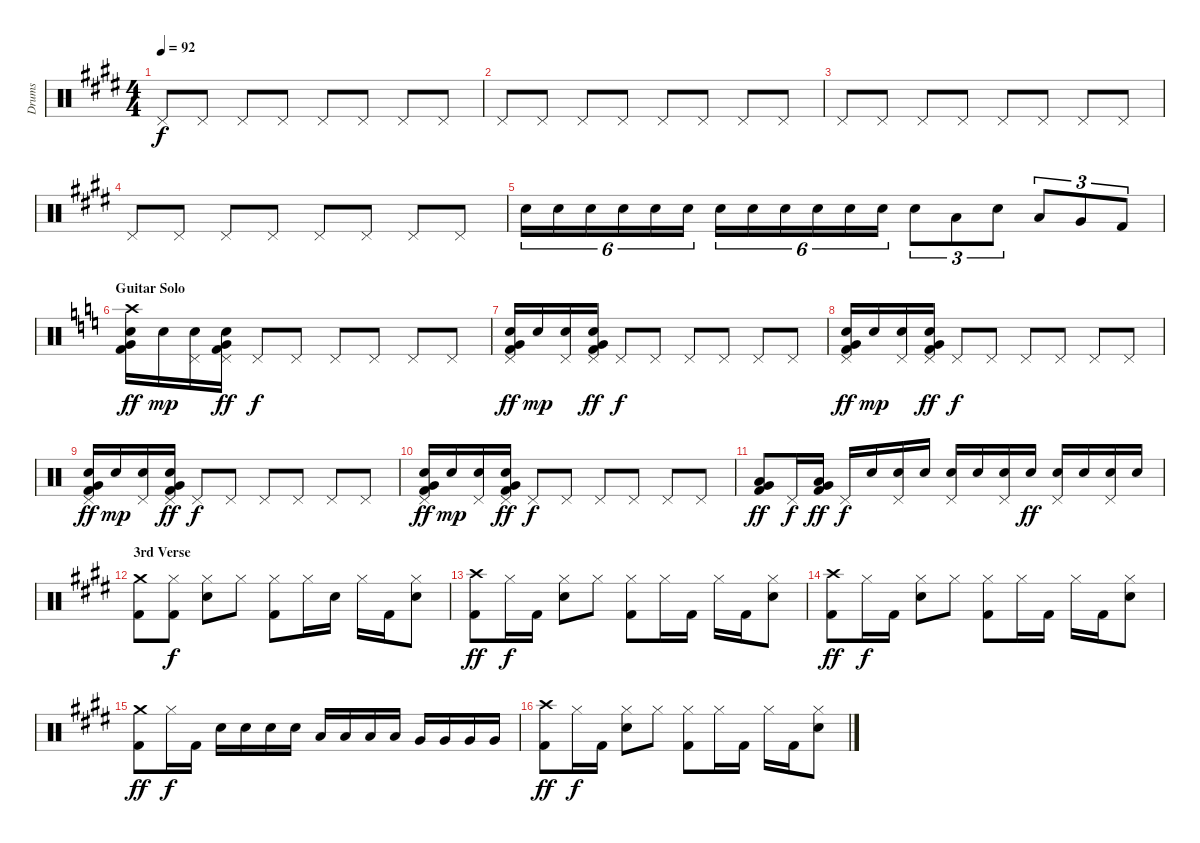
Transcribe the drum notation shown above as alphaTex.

\track ("Drums" "Drums") {instrument percussion}
\staff {score}
\articulation defaults
\ts (4 4)
\tempo 92
\clef neutral
\ks e "Pedal Hi-Hat (hit)".8{dy f} "Pedal Hi-Hat (hit)".8 "Pedal Hi-Hat (hit)".8 "Pedal Hi-Hat (hit)".8 "Pedal Hi-Hat (hit)".8 "Pedal Hi-Hat (hit)".8 "Pedal Hi-Hat (hit)".8 "Pedal Hi-Hat (hit)".8
|
"Pedal Hi-Hat (hit)".8 "Pedal Hi-Hat (hit)".8 "Pedal Hi-Hat (hit)".8 "Pedal Hi-Hat (hit)".8 "Pedal Hi-Hat (hit)".8 "Pedal Hi-Hat (hit)".8 "Pedal Hi-Hat (hit)".8 "Pedal Hi-Hat (hit)".8 |
"Pedal Hi-Hat (hit)".8 "Pedal Hi-Hat (hit)".8 "Pedal Hi-Hat (hit)".8 "Pedal Hi-Hat (hit)".8 "Pedal Hi-Hat (hit)".8 "Pedal Hi-Hat (hit)".8 "Pedal Hi-Hat (hit)".8 "Pedal Hi-Hat (hit)".8 |
"Pedal Hi-Hat (hit)".8 "Pedal Hi-Hat (hit)".8 "Pedal Hi-Hat (hit)".8 "Pedal Hi-Hat (hit)".8 "Pedal Hi-Hat (hit)".8 "Pedal Hi-Hat (hit)".8 "Pedal Hi-Hat (hit)".8 "Pedal Hi-Hat (hit)".8 |
"Snare (hit) 2".16{tu (6 4)} "Snare (hit) 2".16{tu (6 4)} "Snare (hit) 2".16{tu (6 4)} "Snare (hit) 2".16{tu (6 4)} "Snare (hit) 2".16{tu (6 4)} "Snare (hit) 2".16{tu (6 4)} "Snare (hit) 2".16{tu (6 4)} "Snare (hit) 2".16{tu (6 4)} "Snare (hit) 2".16{tu (6 4)} "Snare (hit) 2".16{tu (6 4)} "Snare (hit) 2".16{tu (6 4)} "Snare (hit) 2".16{tu (6 4)} "Snare (hit) 2".8{tu (3 2)} "Low Tom (hit)".8{tu (3 2)} "Snare (hit) 2".8{tu (3 2)} "Low Tom (hit)".8{tu (3 2)} "Very Low Tom (hit)".8{tu (3 2)} "Kick (hit) 2".8{tu (3 2)} |
\section ("" "Guitar Solo")
\ks c
("Crash high (hit)" "Snare (hit) 2" "Very Low Tom (hit)" "Kick (hit) 2").16{dy ff} "Snare (hit) 2".16{dy mp} ("Pedal Hi-Hat (hit)" "Snare (hit) 2").16 ("Pedal Hi-Hat (hit)" "Snare (hit) 2" "Very Low Tom (hit)" "Kick (hit) 2").16{dy ff} "Pedal Hi-Hat (hit)".8{dy f} "Pedal Hi-Hat (hit)".8 "Pedal Hi-Hat (hit)".8 "Pedal Hi-Hat (hit)".8 "Pedal Hi-Hat (hit)".8 "Pedal Hi-Hat (hit)".8 |
("Pedal Hi-Hat (hit)" "Snare (hit) 2" "Very Low Tom (hit)" "Kick (hit) 2").16{dy ff} "Snare (hit) 2".16{dy mp} ("Pedal Hi-Hat (hit)" "Snare (hit) 2").16 ("Pedal Hi-Hat (hit)" "Snare (hit) 2" "Very Low Tom (hit)" "Kick (hit) 2").16{dy ff} "Pedal Hi-Hat (hit)".8{dy f} "Pedal Hi-Hat (hit)".8 "Pedal Hi-Hat (hit)".8 "Pedal Hi-Hat (hit)".8 "Pedal Hi-Hat (hit)".8 "Pedal Hi-Hat (hit)".8 |
("Pedal Hi-Hat (hit)" "Snare (hit) 2" "Very Low Tom (hit)" "Kick (hit) 2").16{dy ff} "Snare (hit) 2".16{dy mp} ("Pedal Hi-Hat (hit)" "Snare (hit) 2").16 ("Pedal Hi-Hat (hit)" "Snare (hit) 2" "Very Low Tom (hit)" "Kick (hit) 2").16{dy ff} "Pedal Hi-Hat (hit)".8{dy f} "Pedal Hi-Hat (hit)".8 "Pedal Hi-Hat (hit)".8 "Pedal Hi-Hat (hit)".8 "Pedal Hi-Hat (hit)".8 "Pedal Hi-Hat (hit)".8 |
("Pedal Hi-Hat (hit)" "Snare (hit) 2" "Very Low Tom (hit)" "Kick (hit) 2").16{dy ff} "Snare (hit) 2".16{dy mp} ("Pedal Hi-Hat (hit)" "Snare (hit) 2").16 ("Pedal Hi-Hat (hit)" "Snare (hit) 2" "Very Low Tom (hit)" "Kick (hit) 2").16{dy ff} "Pedal Hi-Hat (hit)".8{dy f} "Pedal Hi-Hat (hit)".8 "Pedal Hi-Hat (hit)".8 "Pedal Hi-Hat (hit)".8 "Pedal Hi-Hat (hit)".8 "Pedal Hi-Hat (hit)".8 |
("Pedal Hi-Hat (hit)" "Snare (hit) 2" "Very Low Tom (hit)" "Kick (hit) 2").16{dy ff} "Snare (hit) 2".16{dy mp} ("Pedal Hi-Hat (hit)" "Snare (hit) 2").16 ("Pedal Hi-Hat (hit)" "Snare (hit) 2" "Very Low Tom (hit)" "Kick (hit) 2").16{dy ff} "Pedal Hi-Hat (hit)".8{dy f} "Pedal Hi-Hat (hit)".8 "Pedal Hi-Hat (hit)".8 "Pedal Hi-Hat (hit)".8 "Pedal Hi-Hat (hit)".8 "Pedal Hi-Hat (hit)".8 |
("Very Low Tom (hit)" "Low Tom (hit)" "Kick (hit) 2").8{dy ff} "Pedal Hi-Hat (hit)".16{dy f} ("Very Low Tom (hit)" "Low Tom (hit)" "Kick (hit) 2").16{dy ff} "Pedal Hi-Hat (hit)".16{dy f} "Snare (hit) 2".16 ("Pedal Hi-Hat (hit)" "Snare (hit) 2").16 "Snare (hit) 2".16 ("Pedal Hi-Hat (hit)" "Snare (hit) 2").16 "Snare (hit) 2".16 ("Pedal Hi-Hat (hit)" "Snare (hit) 2").16 "Snare (hit) 2".16{dy ff} ("Pedal Hi-Hat (hit)" "Snare (hit) 2").16 "Snare (hit) 2".16 ("Pedal Hi-Hat (hit)" "Snare (hit) 2").16 "Snare (hit) 2".16 |
\section ("" "3rd Verse")
\ks e
("Crash medium (hit)" "Kick (hit) 2").8 ("Hi-Hat (closed)" "Kick (hit) 2").8{dy f} ("Hi-Hat (closed)" "Snare (hit) 2").8 "Hi-Hat (closed)".8 ("Hi-Hat (closed)" "Kick (hit) 2").8 "Hi-Hat (closed)".16 "Snare (hit) 2".16 "Hi-Hat (closed)".16 "Kick (hit) 2".16 ("Hi-Hat (closed)" "Snare (hit) 2").8 |
("Crash high (hit)" "Kick (hit) 2").8{dy ff} "Hi-Hat (closed)".16{dy f} "Kick (hit) 2".16 ("Hi-Hat (closed)" "Snare (hit) 2").8 "Hi-Hat (closed)".8 ("Hi-Hat (closed)" "Kick (hit) 2").8 "Hi-Hat (closed)".16 "Kick (hit) 2".16 "Hi-Hat (closed)".16 "Kick (hit) 2".16 ("Hi-Hat (closed)" "Snare (hit) 2").8 |
("Crash high (hit)" "Kick (hit) 2").8{dy ff} "Hi-Hat (closed)".16{dy f} "Kick (hit) 2".16 ("Hi-Hat (closed)" "Snare (hit) 2").8 "Hi-Hat (closed)".8 ("Hi-Hat (closed)" "Kick (hit) 2").8 "Hi-Hat (closed)".16 "Kick (hit) 2".16 "Hi-Hat (closed)".16 "Kick (hit) 2".16 ("Hi-Hat (closed)" "Snare (hit) 2").8 |
("Crash medium (hit)" "Kick (hit) 2").8{dy ff} "Hi-Hat (closed)".16{dy f} "Kick (hit) 2".16 "Snare (hit) 2".16 "Snare (hit) 2".16 "Snare (hit) 2".16 "Snare (hit) 2".16 "Low Tom (hit)".16 "Low Tom (hit)".16 "Low Tom (hit)".16 "Low Tom (hit)".16 "Very Low Tom (hit)".16 "Very Low Tom (hit)".16 "Very Low Tom (hit)".16 "Very Low Tom (hit)".16 |
("Crash high (hit)" "Kick (hit) 2").8{dy ff} "Hi-Hat (closed)".16{dy f} "Kick (hit) 2".16 ("Hi-Hat (closed)" "Snare (hit) 2").8 "Hi-Hat (closed)".8 ("Hi-Hat (closed)" "Kick (hit) 2").8 "Hi-Hat (closed)".16 "Kick (hit) 2".16 "Hi-Hat (closed)".16 "Kick (hit) 2".16 ("Hi-Hat (closed)" "Snare (hit) 2").8
